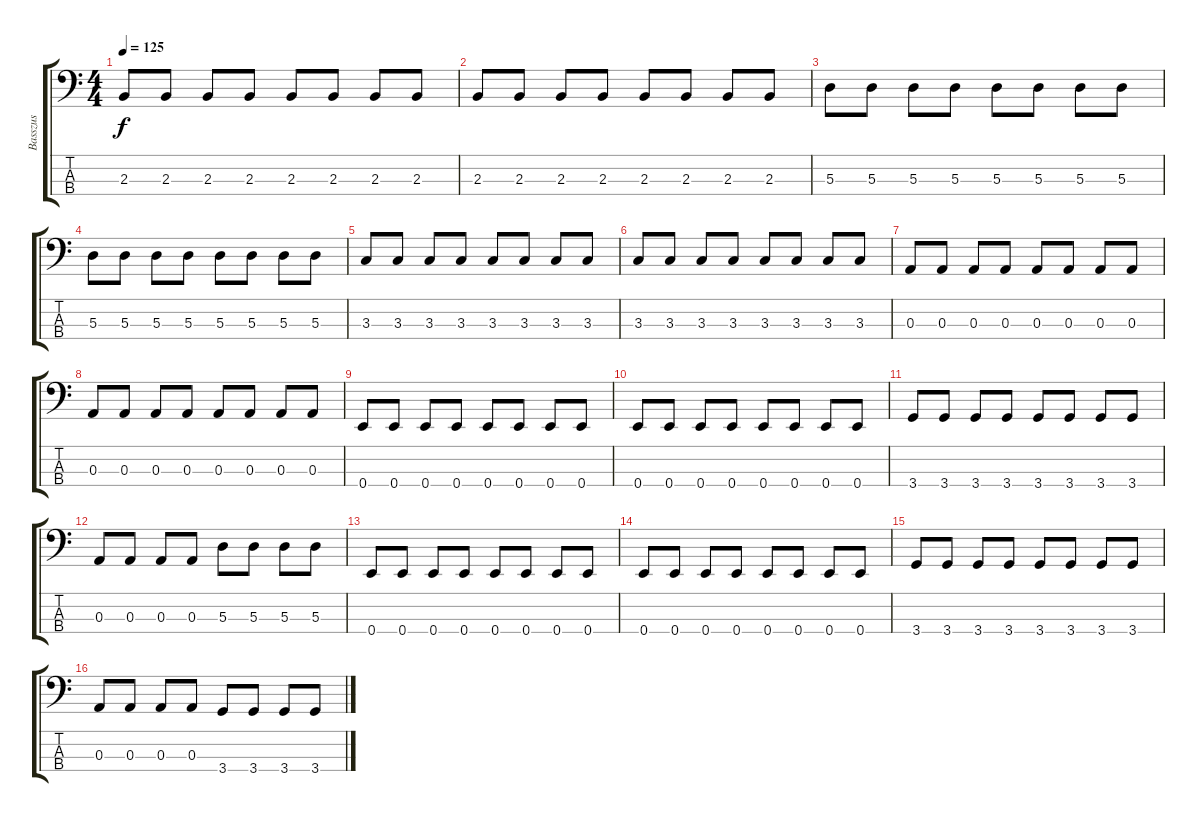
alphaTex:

\track ("Basszus" "Basszus") {instrument electricbassfinger}
\staff {score tabs}
\tuning (G2 D2 A1 E1) {hide}
\ts (4 4)
\tempo 125
\clef f4
\ks c
2.3.8{dy f} 2.3.8 2.3.8 2.3.8 2.3.8 2.3.8 2.3.8 2.3.8 |
2.3.8 2.3.8 2.3.8 2.3.8 2.3.8 2.3.8 2.3.8 2.3.8 |
5.3.8 5.3.8 5.3.8 5.3.8 5.3.8 5.3.8 5.3.8 5.3.8 |
5.3.8 5.3.8 5.3.8 5.3.8 5.3.8 5.3.8 5.3.8 5.3.8 |
3.3.8 3.3.8 3.3.8 3.3.8 3.3.8 3.3.8 3.3.8 3.3.8 |
3.3.8 3.3.8 3.3.8 3.3.8 3.3.8 3.3.8 3.3.8 3.3.8 |
0.3.8 0.3.8 0.3.8 0.3.8 0.3.8 0.3.8 0.3.8 0.3.8 |
0.3.8 0.3.8 0.3.8 0.3.8 0.3.8 0.3.8 0.3.8 0.3.8 |
0.4.8 0.4.8 0.4.8 0.4.8 0.4.8 0.4.8 0.4.8 0.4.8 |
0.4.8 0.4.8 0.4.8 0.4.8 0.4.8 0.4.8 0.4.8 0.4.8 |
3.4.8 3.4.8 3.4.8 3.4.8 3.4.8 3.4.8 3.4.8 3.4.8 |
0.3.8 0.3.8 0.3.8 0.3.8 5.3.8 5.3.8 5.3.8 5.3.8 |
0.4.8 0.4.8 0.4.8 0.4.8 0.4.8 0.4.8 0.4.8 0.4.8 |
0.4.8 0.4.8 0.4.8 0.4.8 0.4.8 0.4.8 0.4.8 0.4.8 |
3.4.8 3.4.8 3.4.8 3.4.8 3.4.8 3.4.8 3.4.8 3.4.8 |
0.3.8 0.3.8 0.3.8 0.3.8 3.4.8 3.4.8 3.4.8 3.4.8
